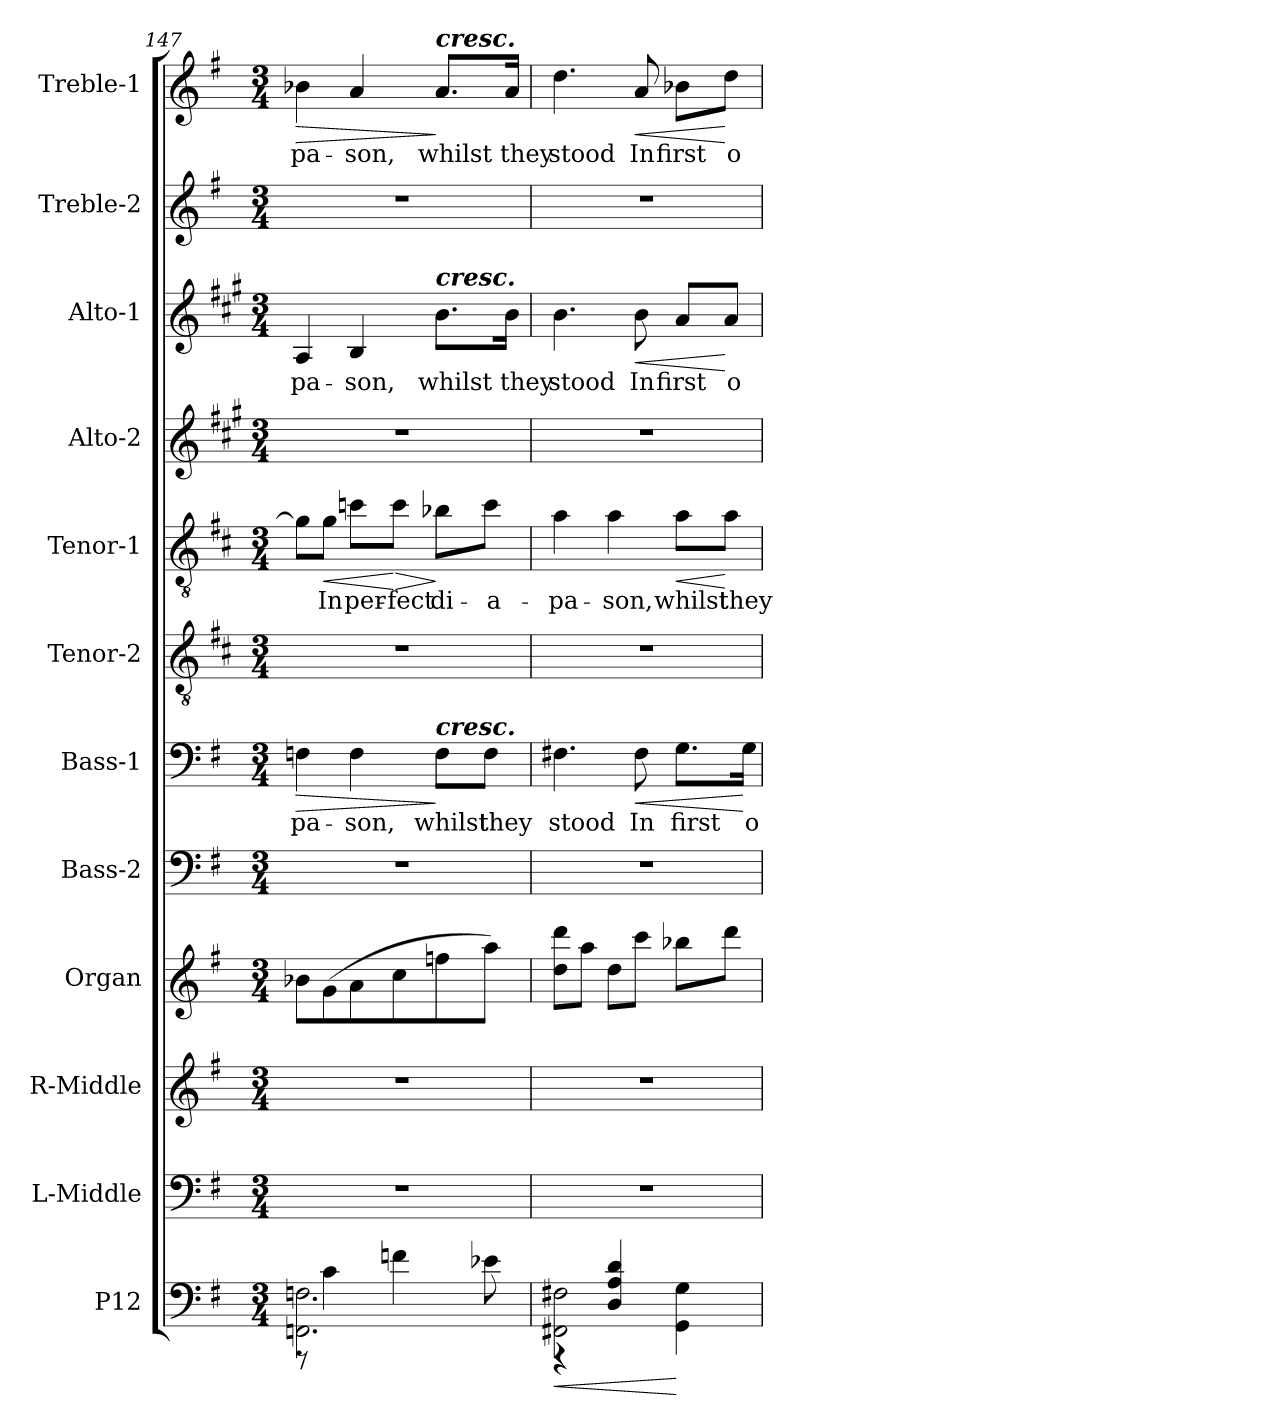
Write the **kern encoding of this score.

**kern	**dynam	**kern	**kern	**kern	**kern	**kern	**text	**dynam	**kern	**kern	**text	**dynam	**kern	**kern	**text	**dynam	**kern	**kern	**text	**dynam
*part12	*part12	*part11	*part10	*part9	*part8	*part7	*part7	*part7	*part6	*part5	*part5	*part5	*part4	*part3	*part3	*part3	*part2	*part1	*part1	*part1
*staff12	*staff12	*staff11	*staff10	*staff9	*staff8	*staff7	*staff7	*staff7	*staff6	*staff5	*staff5	*staff5	*staff4	*staff3	*staff3	*staff3	*staff2	*staff1	*staff1	*staff1
*I"P12	*	*I"L-Middle	*I"R-Middle	*I"Organ	*I"Bass-2	*I"Bass-1	*	*	*I"Tenor-2	*I"Tenor-1	*	*	*I"Alto-2	*I"Alto-1	*	*	*I"Treble-2	*I"Treble-1	*	*
*	*	*I'L-M	*	*	*I'B2:	*I'B:	*	*	*I'T2:	*I'T:	*	*	*I'A2:	*I'A:	*	*	*	*	*	*
*clefF4	*	*clefF4	*clefG2	*clefG2	*clefF4	*clefF4	*	*	*clefGv2	*clefGv2	*	*	*clefG2	*clefG2	*	*	*clefG2	*clefG2	*	*
*	*	*	*	*	*	*	*	*	*ITrd4c7	*ITrd4c7	*	*	*ITrd1c2	*ITrd1c2	*	*	*ITrd-7c-12	*ITrd-7c-12	*	*
*k[f#]	*	*k[f#]	*k[f#]	*k[f#]	*k[f#]	*k[f#]	*	*	*k[f#]	*k[f#]	*	*	*k[f#]	*k[f#]	*	*	*k[f#]	*k[f#]	*	*
*G:	*	*G:	*G:	*G:	*G:	*G:	*	*	*G:	*G:	*	*	*G:	*G:	*	*	*G:	*G:	*	*
*M3/4	*	*M3/4	*M3/4	*M3/4	*M3/4	*M3/4	*	*	*M3/4	*M3/4	*	*	*M3/4	*M3/4	*	*	*M3/4	*M3/4	*	*
=147	=147	=147	=147	=147	=147	=147	=147	=147	=147	=147	=147	=147	=147	=147	=147	=147	=147	=147	=147	=147
*^	*	*	*	*	*	*	*	*	*	*	*	*	*	*	*	*	*	*	*	*
!	!	!	!LO:N:vis=1	!LO:N:vis=1	!	!LO:N:vis=1	!	!	!	!	!	!	!	!	!	!	!	!	!	!	!
!	!	!	!	!	!	!	!	!LO:LY:b:color=#000000	!LO:HP:b	!LO:N:vis=1	!	!	!	!LO:N:vis=1	!	!	!	!	!	!	!
!	!	!	!	!	!	!	!	!	!	!	!	!	!	!	!	!LO:LY:b:color=#000000	!	!LO:N:vis=1	!	!	!
!	!	!	!	!	!	!	!	!	!	!	!	!	!	!	!	!	!	!	!	!LO:LY:b:color=#000000	!LO:HP:b
2.FFni\ 2.Fni	8r	.	2.r	2.r	8b-Xi\L	2.r	4Fni\	-pa-	>	2.r	8ci\L]	.	.	2.r	4Gi/	-pa-	.	2.r	4bb-Xi\	-pa-	>
!	!	!	!	!	!	!	!	!	!	!	!	!LO:LY:b:color=#000000	!LO:HP:b	!	!	!	!	!	!	!	!
.	4ci\	.	.	.	(8gi\	.	.	.	.	.	8ci\J	In	<	.	.	.	.	.	.	.	.
!	!	!	!	!	!	!	!	!LO:LY:b:color=#000000	!	!	!	!	!	!	!	!	!	!	!	!	!
!	!	!	!	!	!	!	!	!	!	!	!	!LO:LY:b:color=#000000	!	!	!	!	!	!	!	!	!
!	!	!	!	!	!	!	!	!	!	!	!	!	!	!	!	!LO:LY:b:color=#000000	!	!	!	!	!
!	!	!	!	!	!	!	!	!	!	!	!	!	!	!	!	!	!	!	!	!LO:LY:b:color=#000000	!
.	.	.	.	.	8ai\	.	4Fi\	-son,	.	.	8fni\L	per-	.	.	4Ai/	-son,	.	.	4aai/	-son,	.
!	!	!	!	!	!	!	!	!	!	!	!	!LO:LY:b:color=#000000	!LO:HP:n=1:b	!	!	!	!	!	!	!	!
.	4fni\	.	.	.	8cci\	.	.	.	.	.	8fi\J	-fect	[ >	.	.	.	.	.	.	.	.
!	!	!	!	!	!	!	!	!LO:LY:b:color=#000000	!	!	!	!	!	!	!	!	!	!	!	!	!
!	!	!	!	!	!	!	!	!	!	!	!	!LO:LY:b:color=#000000	!	!	!	!	!	!	!	!	!
!	!	!	!	!	!	!	!	!	!	!	!	!	!	!	!	!LO:LY:b:color=#000000	!	!	!	!	!
!	!	!	!	!	!	!	!	!	!	!	!	!	!	!	!	!	!	!	!LO:TX:a:Bi:t=cresc.	!	!
!	!	!	!	!	!	!	!	!	!	!	!	!	!	!	!LO:TX:a:Bi:t=cresc.	!	!	!	!	!	!
!	!	!	!	!	!	!	!LO:TX:a:Bi:t=cresc.	!	!	!	!	!	!	!	!	!	!	!	!	!	!
!	!	!	!	!	!	!	!	!	!	!	!	!	!	!	!	!	!	!	!	!LO:LY:b:color=#000000	!
.	.	.	.	.	8ffni\	.	8Fi\L	whilst	]	.	8e-Xi\L	di-	]	.	8.ai\L	whilst	.	.	8.aai/L	whilst	]
!	!	!	!	!	!	!	!	!LO:LY:b:color=#000000	!	!	!	!	!	!	!	!	!	!	!	!	!
!	!	!	!	!	!	!	!	!	!	!	!	!LO:LY:b:color=#000000	!	!	!	!	!	!	!	!	!
.	8e-Xi\	.	.	.	8aai\J)	.	8Fi\J	they	.	.	8fi\J	-a-	.	.	.	.	.	.	.	.	.
!	!	!	!	!	!	!	!	!	!	!	!	!	!	!	!	!LO:LY:b:color=#000000	!	!	!	!	!
!	!	!	!	!	!	!	!	!	!	!	!	!	!	!	!	!	!	!	!	!LO:LY:b:color=#000000	!
.	.	.	.	.	.	.	.	.	.	.	.	.	.	.	16ai\Jk	they	.	.	16aai/Jk	they	.
=148	=148	=148	=148	=148	=148	=148	=148	=148	=148	=148	=148	=148	=148	=148	=148	=148	=148	=148	=148	=148	=148
!	!	!LO:HP:b	!LO:N:vis=1	!LO:N:vis=1	!	!LO:N:vis=1	!	!	!	!	!	!	!	!	!	!	!	!	!	!	!
!	!	!	!	!	!	!	!	!LO:LY:b:color=#000000	!	!LO:N:vis=1	!	!	!	!	!	!	!	!	!	!	!
!	!	!	!	!	!	!	!	!	!	!	!	!LO:LY:b:color=#000000	!	!LO:N:vis=1	!	!	!	!	!	!	!
!	!	!	!	!	!	!	!	!	!	!	!	!	!	!	!	!LO:LY:b:color=#000000	!	!LO:N:vis=1	!	!	!
!	!	!	!	!	!	!	!	!	!	!	!	!	!	!	!	!	!	!	!	!LO:LY:b:color=#000000	!
2FF#Xi\ 2F#Xi	4r	<	2.r	2.r	8ddi\ 8dddiL	2.r	4.F#Xi\	stood	.	2.r	4di\	-pa-	.	2.r	4.ai\	stood	.	2.r	4.dddi\	stood	.
.	.	.	.	.	8aai\J	.	.	.	.	.	.	.	.	.	.	.	.	.	.	.	.
!	!	!	!	!	!	!	!	!	!	!	!	!LO:LY:b:color=#000000	!	!	!	!	!	!	!	!	!
.	4Di/ 4Ai 4di	.	.	.	8ddi\L	.	.	.	.	.	4di\	-son,	.	.	.	.	.	.	.	.	.
!	!	!	!	!	!	!	!	!LO:LY:b:color=#000000	!LO:HP:b	!	!	!	!	!	!	!	!	!	!	!	!
!	!	!	!	!	!	!	!	!	!	!	!	!	!	!	!	!LO:LY:b:color=#000000	!LO:HP:b	!	!	!	!
!	!	!	!	!	!	!	!	!	!	!	!	!	!	!	!	!	!	!	!	!LO:LY:b:color=#000000	!LO:HP:b
.	.	.	.	.	8ccci\J	.	8F#i\	In	<	.	.	.	.	.	8ai\	In	<	.	8aai/	In	<
!	!	!	!	!	!	!	!	!LO:LY:b:color=#000000	!	!	!	!	!	!	!	!	!	!	!	!	!
!	!	!	!	!	!	!	!	!	!	!	!	!LO:LY:b:color=#000000	!LO:HP:b	!	!	!	!	!	!	!	!
!	!	!	!	!	!	!	!	!	!	!	!	!	!	!	!	!LO:LY:b:color=#000000	!	!	!	!	!
!	!	!	!	!	!	!	!	!	!	!	!	!	!	!	!	!	!	!	!	!LO:LY:b:color=#000000	!
4GGi\ 4Gi	4ryy	[	.	.	8bb-Xi\L	.	8.Gi\L	first	.	.	8di\L	whilst	<	.	8gi/L	first	.	.	8bb-Xi\L	first	.
!	!	!	!	!	!	!	!	!	!	!	!	!LO:LY:b:color=#000000	!	!	!	!	!	!	!	!	!
!	!	!	!	!	!	!	!	!	!	!	!	!	!	!	!	!LO:LY:b:color=#000000	!	!	!	!	!
!	!	!	!	!	!	!	!	!	!	!	!	!	!	!	!	!	!	!	!	!LO:LY:b:color=#000000	!
.	.	.	.	.	8dddi\J	.	.	.	.	.	8di\J	they	[	.	8gi/J	o-	[	.	8dddi\J	o-	[
!	!	!	!	!	!	!	!	!LO:LY:b:color=#000000	!	!	!	!	!	!	!	!	!	!	!	!	!
.	.	.	.	.	.	.	16Gi\Jk	o-	[	.	.	.	.	.	.	.	.	.	.	.	.
*v	*v	*	*	*	*	*	*	*	*	*	*	*	*	*	*	*	*	*	*	*	*
=	=	=	=	=	=	=	=	=	=	=	=	=	=	=	=	=	=	=	=	=
*-	*-	*-	*-	*-	*-	*-	*-	*-	*-	*-	*-	*-	*-	*-	*-	*-	*-	*-	*-	*-
